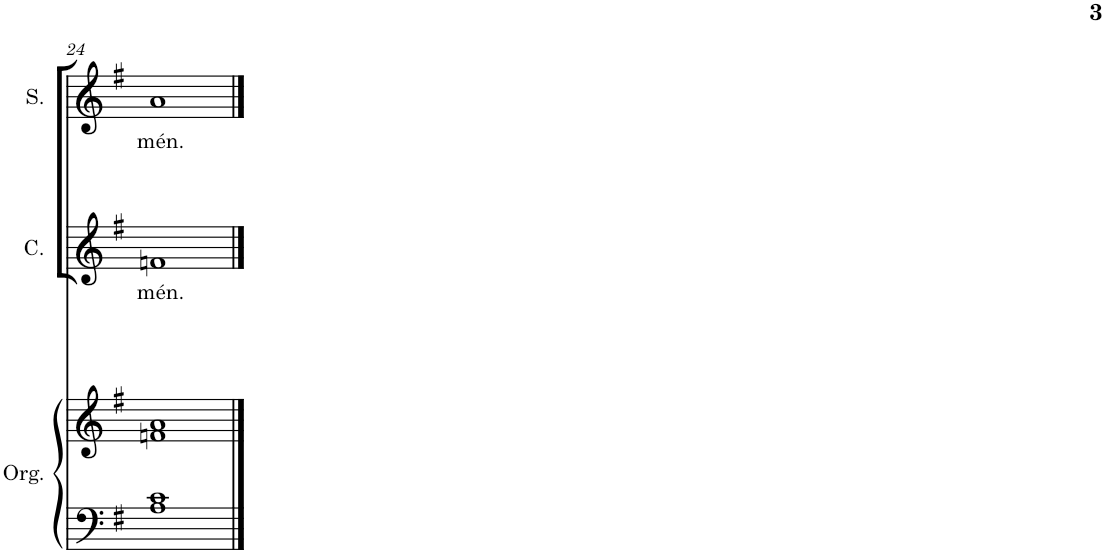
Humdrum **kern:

**kern	**kern	**kern	**text	**kern	**text
*part3	*part3	*part2	*part2	*part1	*part1
*staff4	*staff3	*staff2	*staff2	*staff1	*staff1
*I"Órgano	*	*I"Contralto	*	*I"Soprano	*
*	*	*I'C.	*	*I'S.	*
!!LO:PB:g=z
*clefF4	*clefG2	*clefG2	*	*clefG2	*
*k[f#]	*k[f#]	*k[f#]	*	*k[f#]	*
*M4/4	*M4/4	*M4/4	*	*M4/4	*
*met(c)	*met(c)	*met(c)	*	*met(c)	*
=24	=24	=24	=24	=24	=24
*^	*^	*	*	*	*
!	!	!	!	!	!LO:LY:b	!	!LO:LY:b
1c	1A	1a	1fn	1fn	mén.	1a	mén.
*v	*v	*	*	*	*	*	*
*	*v	*v	*	*	*	*
==	==	==	==	==	==
*-	*-	*-	*-	*-	*-
